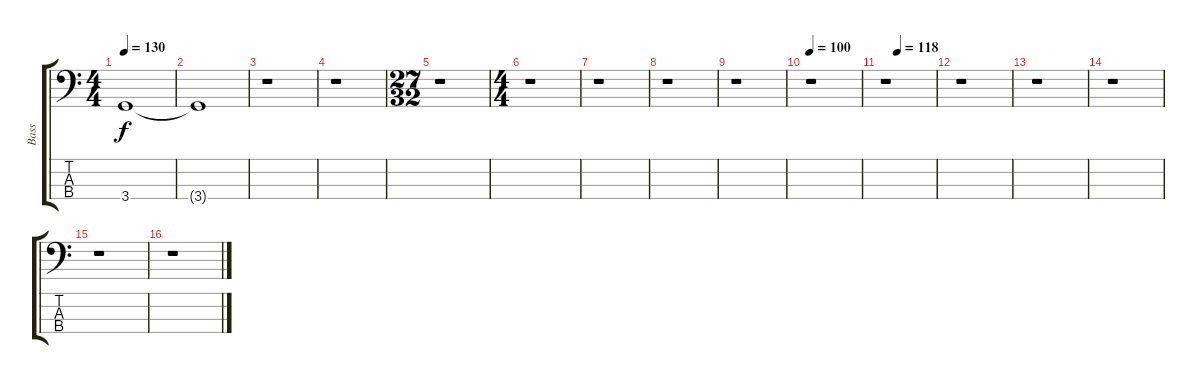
\track ("Bass" "Bass") {instrument electricbassfinger}
\staff {score tabs}
\tuning (G2 D2 A1 E1) {hide}
\ts (4 4)
\tempo 130
\clef f4
\ks c
3.4.1{dy f} |
3.4{t}.1 |
r.1 |
r.1 |
\ts (27 32)
r.1 |
\ts (4 4)
r.1 |
r.1 |
r.1 |
r.1 |
\tempo 100
r.1 |
\tempo (118 0.25)
r.1 |
r.1 |
r.1 |
r.1 |
r.1 |
r.1
